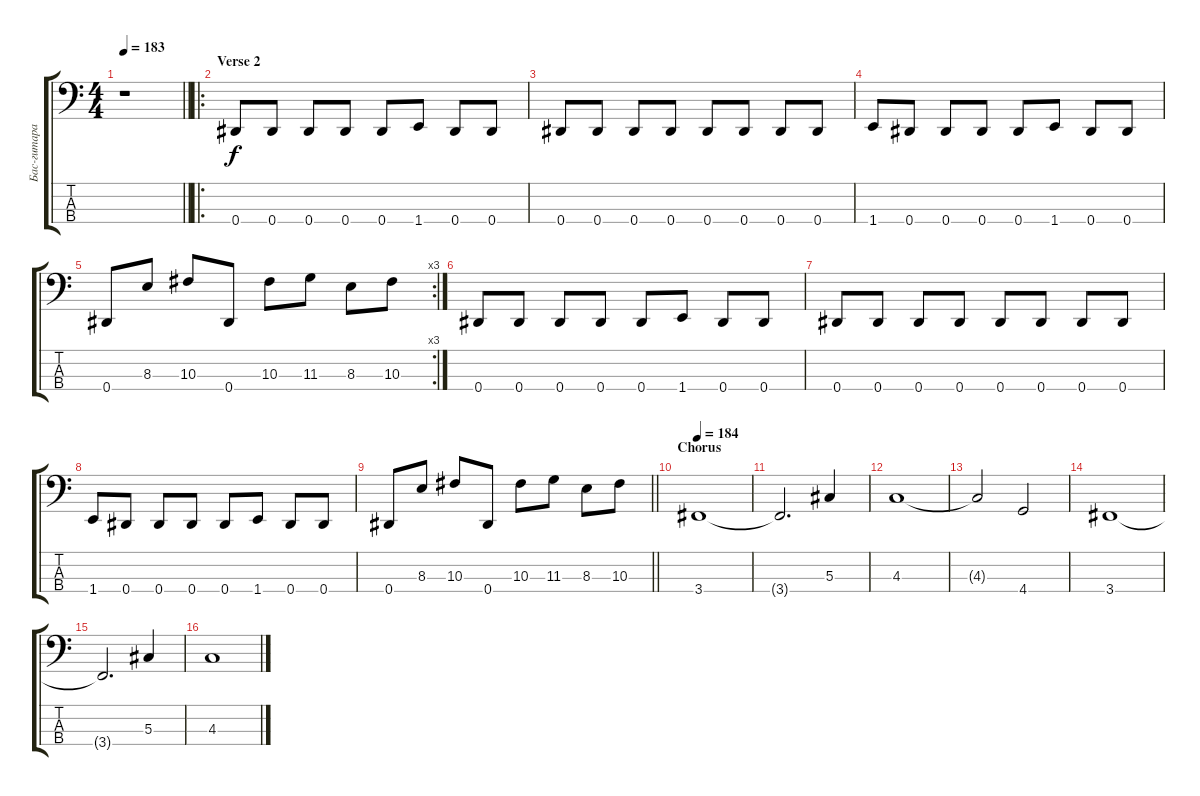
\track ("Бас-гитара Araya" "Бас-гитара") {instrument electricbasspick}
\staff {score tabs}
\tuning (Gb2 Db2 Ab1 Eb1) {hide}
\ts (4 4)
\tempo 183
\clef f4
\barLineRight lightlight
\ks c
r.1{dy f} |
\ro
\section ("" "Verse 2")
0.4.8 0.4.8 0.4.8 0.4.8 0.4.8 1.4.8 0.4.8 0.4.8 |
0.4.8 0.4.8 0.4.8 0.4.8 0.4.8 0.4.8 0.4.8 0.4.8 |
1.4.8 0.4.8 0.4.8 0.4.8 0.4.8 1.4.8 0.4.8 0.4.8 |
\rc 3
0.4.8 8.3.8 10.3.8 0.4.8 10.3.8 11.3.8 8.3.8 10.3.8 |
0.4.8 0.4.8 0.4.8 0.4.8 0.4.8 1.4.8 0.4.8 0.4.8 |
0.4.8 0.4.8 0.4.8 0.4.8 0.4.8 0.4.8 0.4.8 0.4.8 |
1.4.8 0.4.8 0.4.8 0.4.8 0.4.8 1.4.8 0.4.8 0.4.8 |
\barLineRight lightlight
0.4.8 8.3.8 10.3.8 0.4.8 10.3.8 11.3.8 8.3.8 10.3.8 |
\section ("" "Chorus")
\tempo 184
3.4.1 |
3.4{t}.2{d} 5.3.4 |
4.3.1 |
4.3{t}.2 4.4.2 |
3.4.1 |
3.4{t}.2{d} 5.3.4 |
4.3.1
